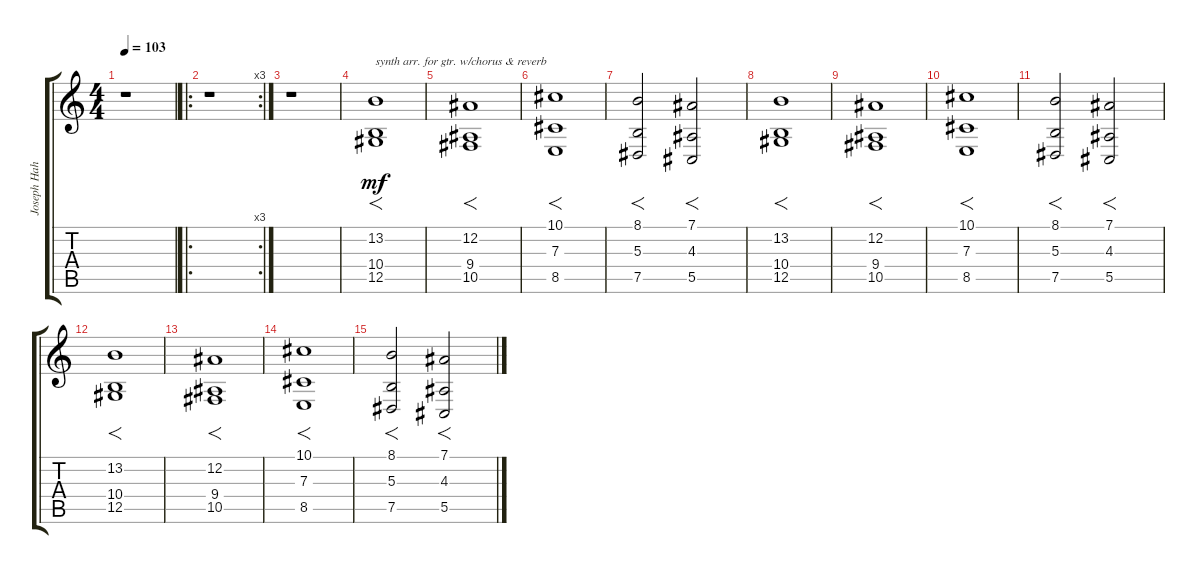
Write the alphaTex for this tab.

\track ("Joseph Hahn" "Joseph Hah") {instrument synthstrings1}
\staff {score tabs}
\tuning (Eb4 Bb3 Gb3 Db3 Ab2 Db2) {hide}
\ts (4 4)
\tempo 103
\clef g2
\ks c
r.1{dy mf instrument synthstrings1} |
\ro
\rc 3
r.1 |
r.1 |
(13.2 10.4 12.5).1{f txt "synth arr. for gtr. w/chorus & reverb"} |
(12.2 9.4 10.5).1{f} |
(10.1 7.3 8.5).1{f} |
(8.1 5.3 7.5).2{f} (7.1 4.3 5.5).2{f} |
(13.2 10.4 12.5).1{f} |
(12.2 9.4 10.5).1{f} |
(10.1 7.3 8.5).1{f} |
(8.1 5.3 7.5).2{f} (7.1 4.3 5.5).2{f} |
(13.2 10.4 12.5).1{f} |
(12.2 9.4 10.5).1{f} |
(10.1 7.3 8.5).1{f} |
(8.1 5.3 7.5).2{f} (7.1 4.3 5.5).2{f}
